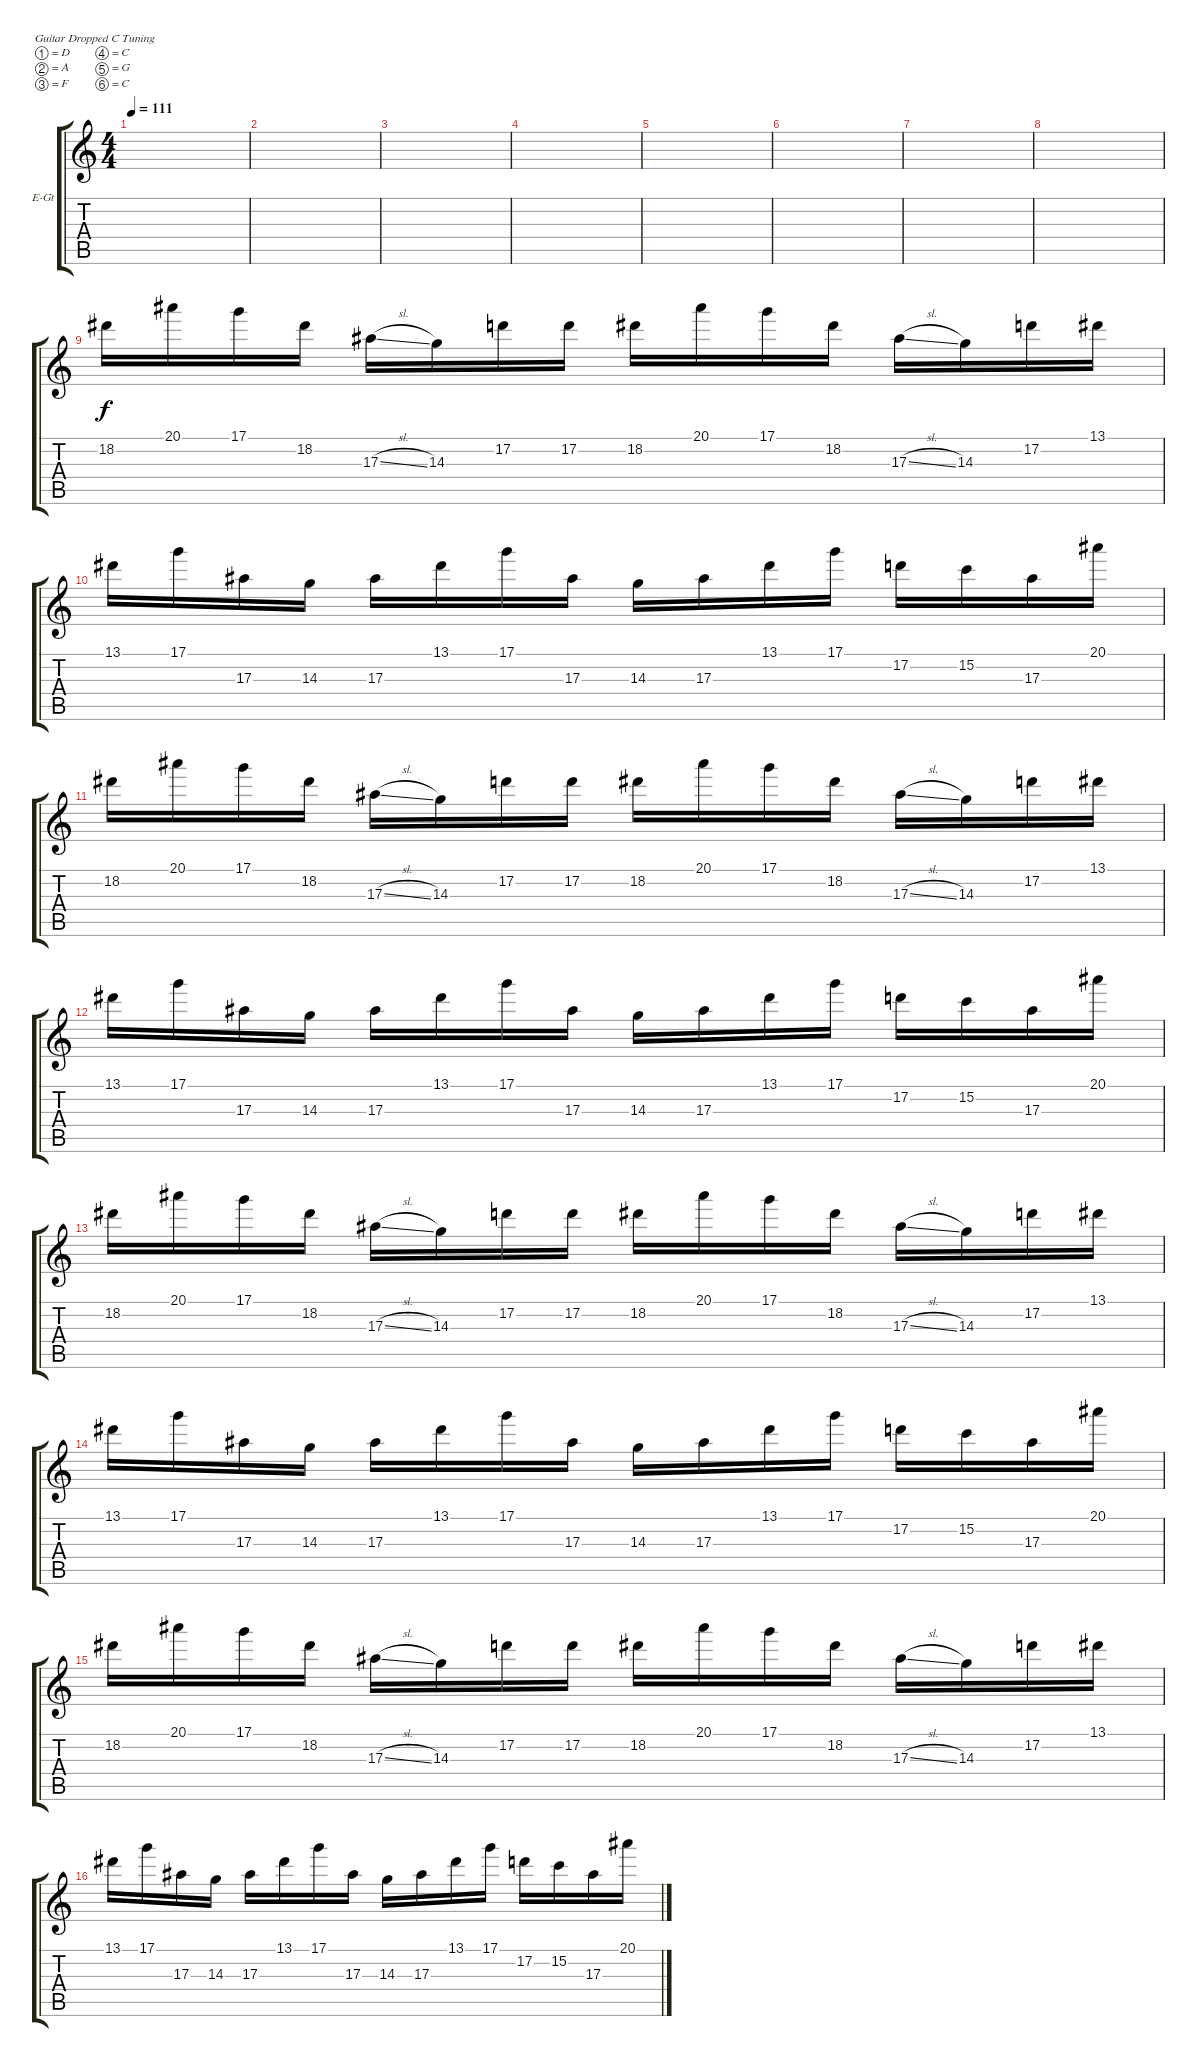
\defaultSystemsLayout 4
\bracketExtendMode groupsimilarinstruments
\firstSystemTrackNameOrientation horizontal
\otherSystemsTrackNameOrientation horizontal
\track ("Electric Guitar" "E-Gt") {instrument overdrivenguitar}
\staff {score tabs}
\tuning (D4 A3 F3 C3 G2 C2)
\ts (4 4)
\tempo 111
\clef g2
\ks c
|
|
|
|
|
|
|
|
18.2.16 20.1.16 17.1.16 18.2.16 17.3{sl}.16 14.3.16 17.2.16 17.2.16 18.2.16 20.1.16 17.1.16 18.2.16 17.3{sl}.16 14.3.16 17.2.16 13.1.16 |
13.1.16 17.1.16 17.3.16 14.3.16 17.3.16 13.1.16 17.1.16 17.3.16 14.3.16 17.3.16 13.1.16 17.1.16 17.2.16 15.2.16 17.3.16 20.1.16 |
18.2.16 20.1.16 17.1.16 18.2.16 17.3{sl}.16 14.3.16 17.2.16 17.2.16 18.2.16 20.1.16 17.1.16 18.2.16 17.3{sl}.16 14.3.16 17.2.16 13.1.16 |
13.1.16 17.1.16 17.3.16 14.3.16 17.3.16 13.1.16 17.1.16 17.3.16 14.3.16 17.3.16 13.1.16 17.1.16 17.2.16 15.2.16 17.3.16 20.1.16 |
18.2.16 20.1.16 17.1.16 18.2.16 17.3{sl}.16 14.3.16 17.2.16 17.2.16 18.2.16 20.1.16 17.1.16 18.2.16 17.3{sl}.16 14.3.16 17.2.16 13.1.16 |
13.1.16 17.1.16 17.3.16 14.3.16 17.3.16 13.1.16 17.1.16 17.3.16 14.3.16 17.3.16 13.1.16 17.1.16 17.2.16 15.2.16 17.3.16 20.1.16 |
18.2.16 20.1.16 17.1.16 18.2.16 17.3{sl}.16 14.3.16 17.2.16 17.2.16 18.2.16 20.1.16 17.1.16 18.2.16 17.3{sl}.16 14.3.16 17.2.16 13.1.16 |
13.1.16 17.1.16 17.3.16 14.3.16 17.3.16 13.1.16 17.1.16 17.3.16 14.3.16 17.3.16 13.1.16 17.1.16 17.2.16 15.2.16 17.3.16 20.1.16
